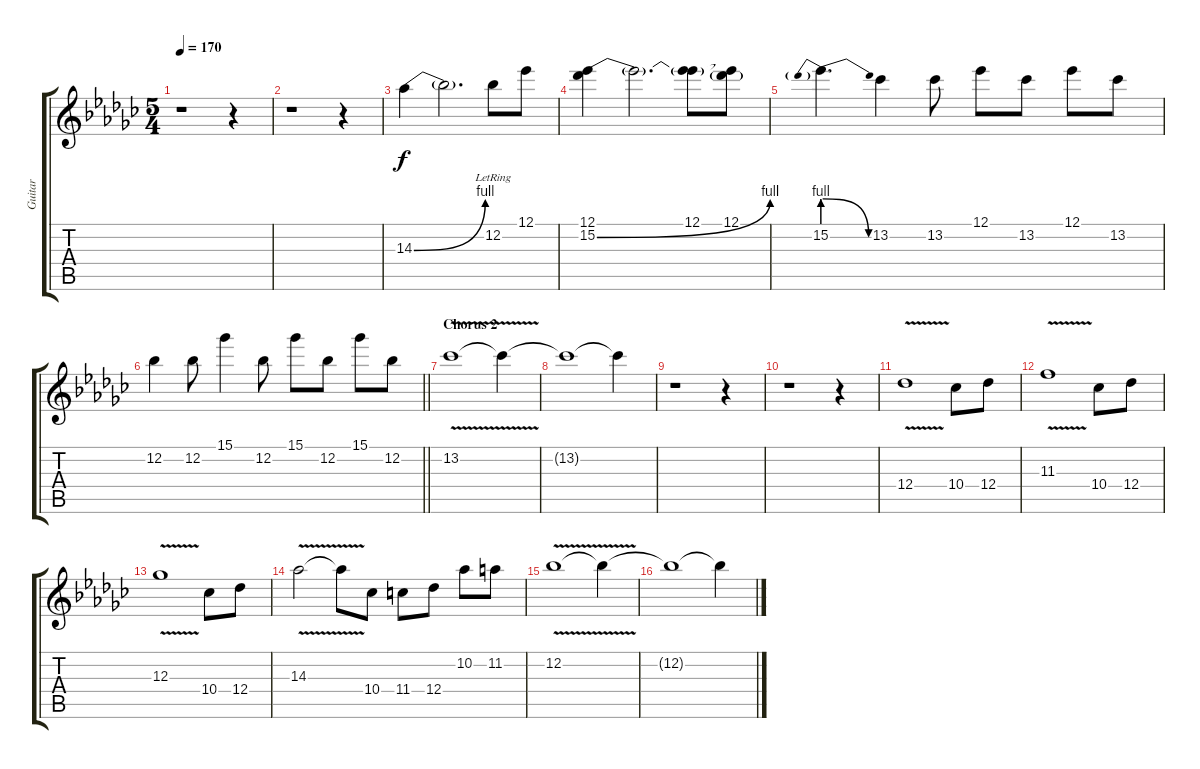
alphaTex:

\track ("Guitar" "Guitar") {instrument electricguitarclean}
\staff {score tabs}
\tuning (Eb4 Bb3 Gb3 Db3 Ab2 Eb2) {hide}
\ts (5 4)
\tempo 170
\clef g2
\ks gb
r.1{dy f} r.4 |
r.1 r.4 |
14.3{be (bend 0 0 60 4)}.4 14.3{t}.2{d} 12.2{lr}.8 12.1.8 |
(12.1 15.2{be (bend 0 0 60 4)}).4 15.2{t}.2{d} (12.1 15.2{t}).8 (12.1 15.2{t}).8 |
15.2{be (prebendrelease 0 4 60 0)}.4{d} 13.2.4 13.2.8 12.1.8 13.2.8 12.1.8 13.2.8 |
\barLineRight lightlight
12.2.4 12.2.8 15.1.4 12.2.8 15.1.8 12.2.8 15.1.8 12.2.8 |
\section ("" "Chorus 2")
13.2{v}.1 13.2{t}.4 |
13.2{t}.1 13.2{t}.4 |
r.1 r.4 |
r.1 r.4 |
12.4{v}.1 10.4.8 12.4.8 |
11.3{v}.1 10.4.8 12.4.8 |
12.3{v}.1 10.4.8 12.4.8 |
14.3{v}.2 14.3{t}.8 10.4.8 11.4.8 12.4.8 10.2.8 11.2.8 |
12.2{v}.1 12.2{t}.4 |
12.2{t}.1 12.2{t}.4
